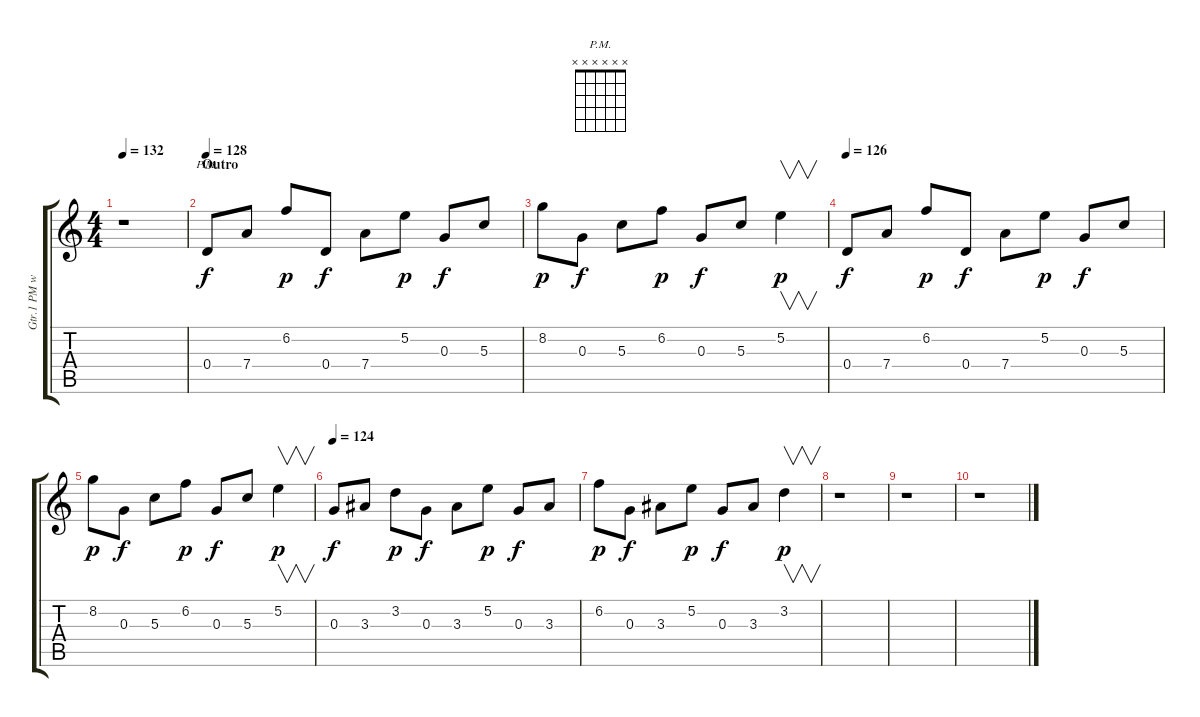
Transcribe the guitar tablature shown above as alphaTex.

\track ("Gtr.1 PM w/Clean tone + delay" "Gtr.1 PM w") {instrument electricguitarmuted}
\staff {score tabs}
\tuning (E4 B3 G3 D3 A2 E2) {hide}
\chord ("P.M." x x x x x x) {firstfret 0}
\ts (4 4)
\tempo 132
\clef g2
\ks c
r.1{dy f} |
\section ("" "Outro")
\tempo 128
0.4.8{ch "P.M."} 7.4.8 6.2.8{dy p} 0.4.8{dy f} 7.4.8 5.2.8{dy p} 0.3.8{dy f} 5.3.8 |
8.2.8{dy p} 0.3.8{dy f} 5.3.8 6.2.8{dy p} 0.3.8{dy f} 5.3.8 5.2.4{v dy p} |
\tempo 126
0.4.8{dy f} 7.4.8 6.2.8{dy p} 0.4.8{dy f} 7.4.8 5.2.8{dy p} 0.3.8{dy f} 5.3.8 |
8.2.8{dy p} 0.3.8{dy f} 5.3.8 6.2.8{dy p} 0.3.8{dy f} 5.3.8 5.2.4{v dy p} |
\tempo 124
0.3.8{dy f} 3.3.8 3.2.8{dy p} 0.3.8{dy f} 3.3.8 5.2.8{dy p} 0.3.8{dy f} 3.3.8 |
6.2.8{dy p} 0.3.8{dy f} 3.3.8 5.2.8{dy p} 0.3.8{dy f} 3.3.8 3.2.4{v dy p} |
r.1 |
r.1 |
r.1
